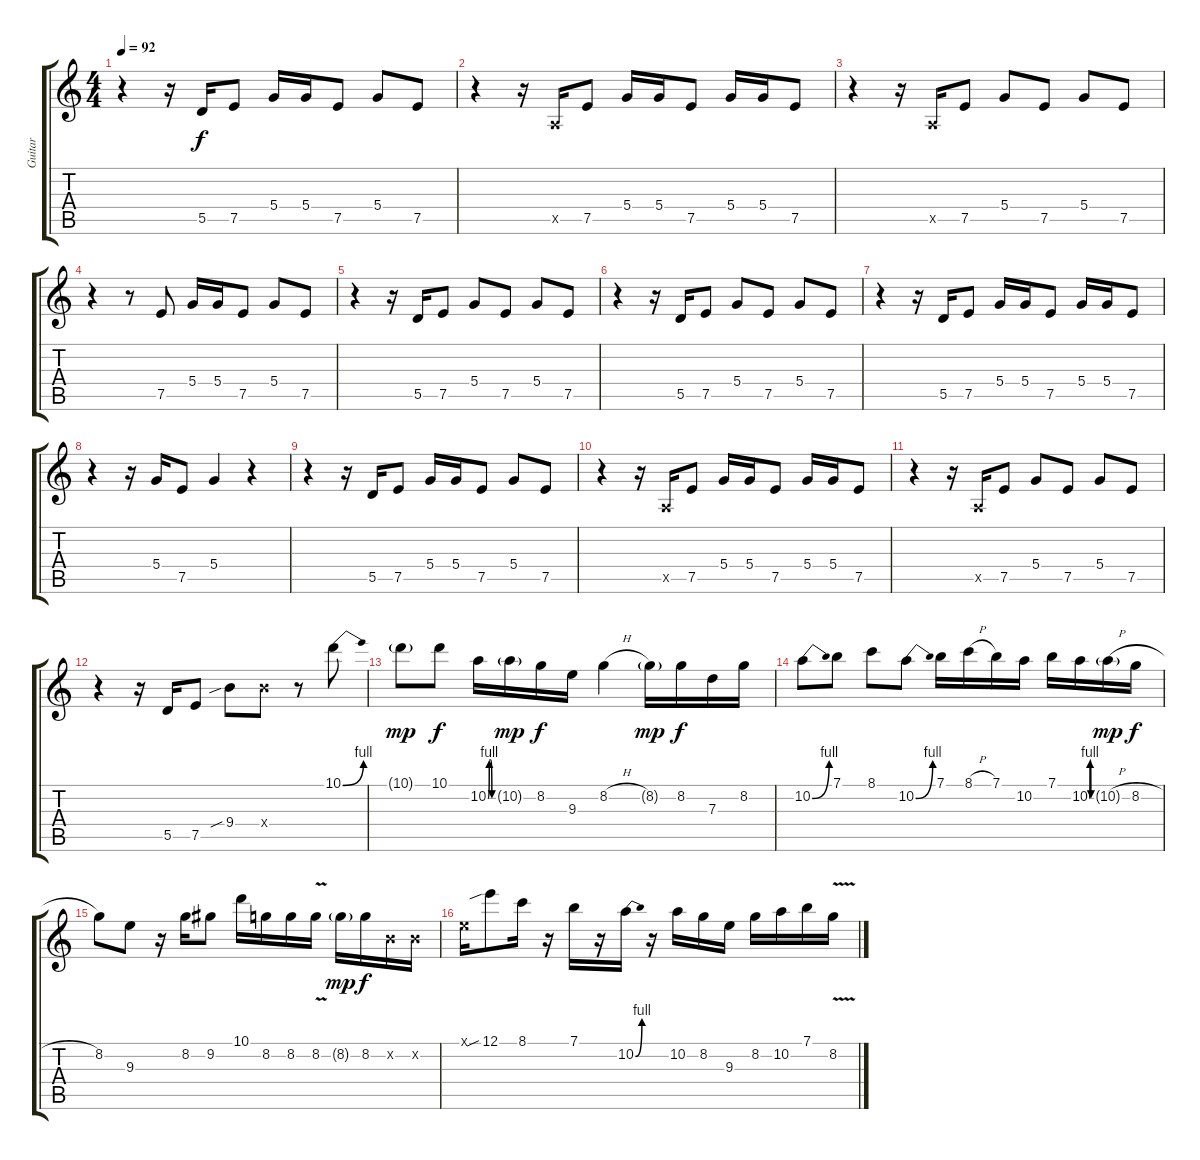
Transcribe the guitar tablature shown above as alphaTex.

\track ("Guitar" "Guitar") {instrument electricguitarclean}
\staff {score tabs}
\tuning (E4 B3 G3 D3 A2 E2) {hide}
\ts (4 4)
\tempo 92
\clef g2
\ks c
r.4{dy f} r.16 5.5.16{instrument electricguitarmuted} 7.5.8 5.4.16 5.4.16 7.5.8 5.4.8 7.5.8 |
r.4 r.16 0.5{x}.16 7.5.8 5.4.16 5.4.16 7.5.8 5.4.16 5.4.16 7.5.8 |
r.4 r.16 0.5{x}.16 7.5.8 5.4.8 7.5.8 5.4.8 7.5.8 |
r.4 r.8 7.5.8 5.4.16 5.4.16 7.5.8 5.4.8 7.5.8 |
r.4 r.16 5.5.16 7.5.8 5.4.8 7.5.8 5.4.8 7.5.8 |
r.4 r.16 5.5.16 7.5.8 5.4.8 7.5.8 5.4.8 7.5.8 |
r.4 r.16 5.5.16 7.5.8 5.4.16 5.4.16 7.5.8 5.4.16 5.4.16 7.5.8 |
r.4 r.16 5.4.16 7.5.8 5.4.4 r.4 |
r.4 r.16 5.5.16 7.5.8 5.4.16 5.4.16 7.5.8 5.4.8 7.5.8 |
r.4 r.16 0.5{x}.16 7.5.8 5.4.16 5.4.16 7.5.8 5.4.16 5.4.16 7.5.8 |
r.4 r.16 0.5{x}.16 7.5.8 5.4.8 7.5.8 5.4.8 7.5.8 |
r.4 r.16 5.5.16 7.5.8 9.4{sib}.8{instrument electricguitarclean} 9.4{x}.8 r.8 10.1{be (bend 0 0 60 4)}.8 |
10.1{g}.8{dy mp} 10.1.8{dy f} 10.2{be (custom 0 0 15 4 30 4 45 0 60 0)}.16 10.2{g}.16{dy mp} 8.2.16{dy f} 9.3.16 8.2{h}.4 8.2{g}.16{dy mp} 8.2.16{dy f} 7.3.16 8.2.16 |
10.2{be (bend 0 0 60 4)}.8 7.1.8 8.1.8 10.2{be (bend 0 0 60 4)}.8 7.1.16 8.1{h}.16 7.1.16 10.2.16 7.1.16 10.2{be (custom 0 0 15 4 30 4 45 0 60 0)}.16 10.2{h g}.16{dy mp} 8.2{h}.16{dy f} |
8.2.8 9.3.8 r.16 8.2.16 9.2.8 10.1.16 8.2.16 8.2.16 8.2{v}.16 8.2{g}.16{dy mp} 8.2.16{dy f} 0.2{x}.16 0.2{x}.16 |
0.1{x}.16 12.1{sib}.8 8.1.16 r.16 7.1.16 r.16 10.2{be (bend 0 0 60 4)}.16 r.16 10.2.16 8.2.16 9.3.16 8.2.16 10.2.16 7.1.16 8.2{v}.16
